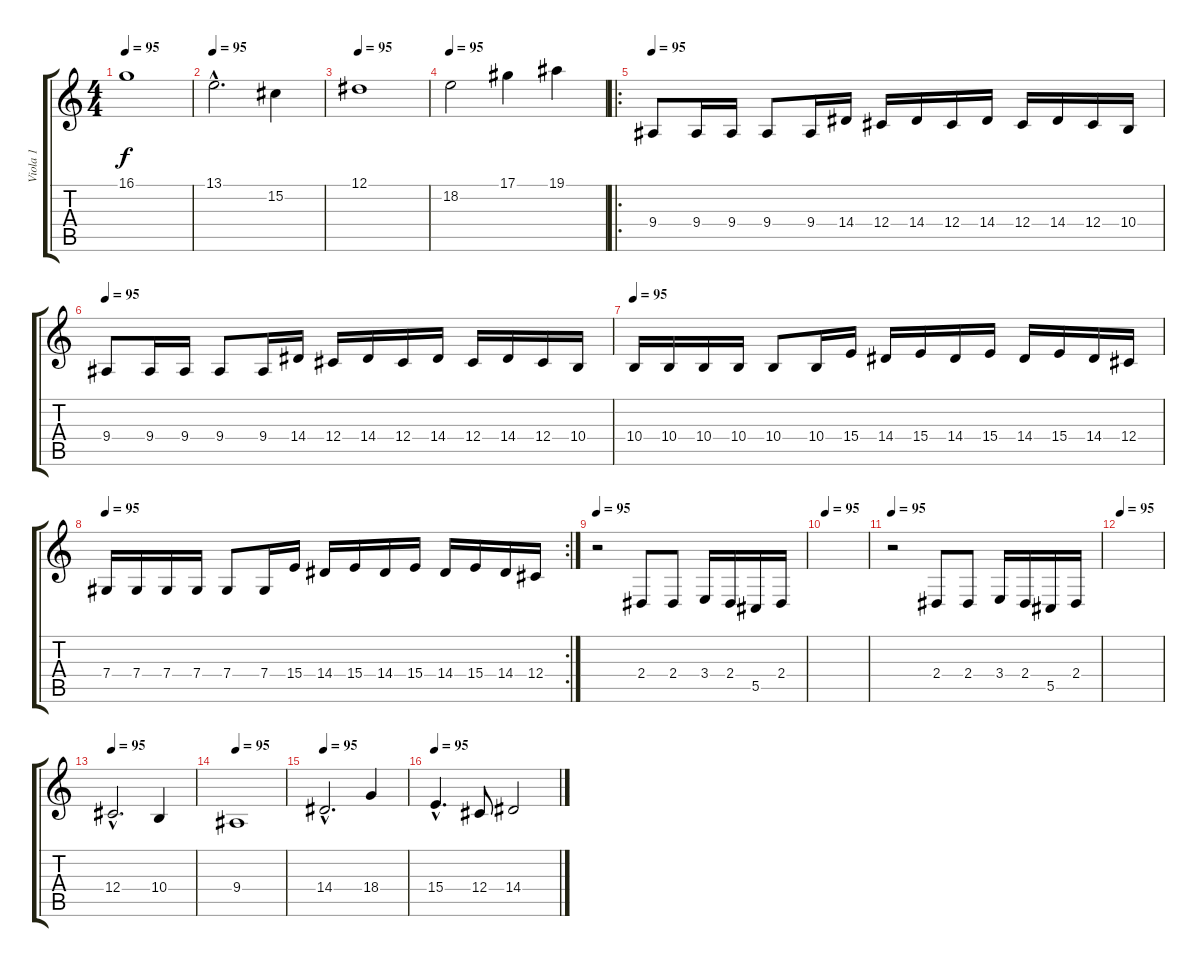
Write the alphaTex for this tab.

\track ("Viola 1" "Viola 1") {instrument viola}
\staff {score tabs}
\tuning (Eb4 Bb3 Gb3 Db3 Ab2 Eb2) {hide}
\ts (4 4)
\tempo 95
\clef g2
\ks c
16.1.1{dy f} |
\tempo 95
13.1{hac}.2{d} 15.2.4 |
\tempo 95
12.1.1 |
\tempo 95
18.2.2 17.1.4 19.1.4 |
\ro
\tempo 95
9.4.8 9.4.16 9.4.16 9.4.8 9.4.16 14.4.16 12.4.16 14.4.16 12.4.16 14.4.16 12.4.16 14.4.16 12.4.16 10.4.16 |
\tempo 95
9.4.8 9.4.16 9.4.16 9.4.8 9.4.16 14.4.16 12.4.16 14.4.16 12.4.16 14.4.16 12.4.16 14.4.16 12.4.16 10.4.16 |
\tempo 95
10.4.16 10.4.16 10.4.16 10.4.16 10.4.8 10.4.16 15.4.16 14.4.16 15.4.16 14.4.16 15.4.16 14.4.16 15.4.16 14.4.16 12.4.16 |
\rc 2
\tempo 95
7.4.16 7.4.16 7.4.16 7.4.16 7.4.8 7.4.16 15.4.16 14.4.16 15.4.16 14.4.16 15.4.16 14.4.16 15.4.16 14.4.16 12.4.16 |
\tempo 95
r.2 2.4.8 2.4.8 3.4.16 2.4.16 5.5.16 2.4.16 |
\tempo 95
|
\tempo 95
r.2 2.4.8 2.4.8 3.4.16 2.4.16 5.5.16 2.4.16 |
\tempo 95
|
\tempo 95
12.4{hac}.2{d} 10.4.4 |
\tempo 95
9.4.1 |
\tempo 95
14.4{hac}.2{d} 18.4.4 |
\tempo 95
15.4{hac}.4{d} 12.4.8 14.4.2
